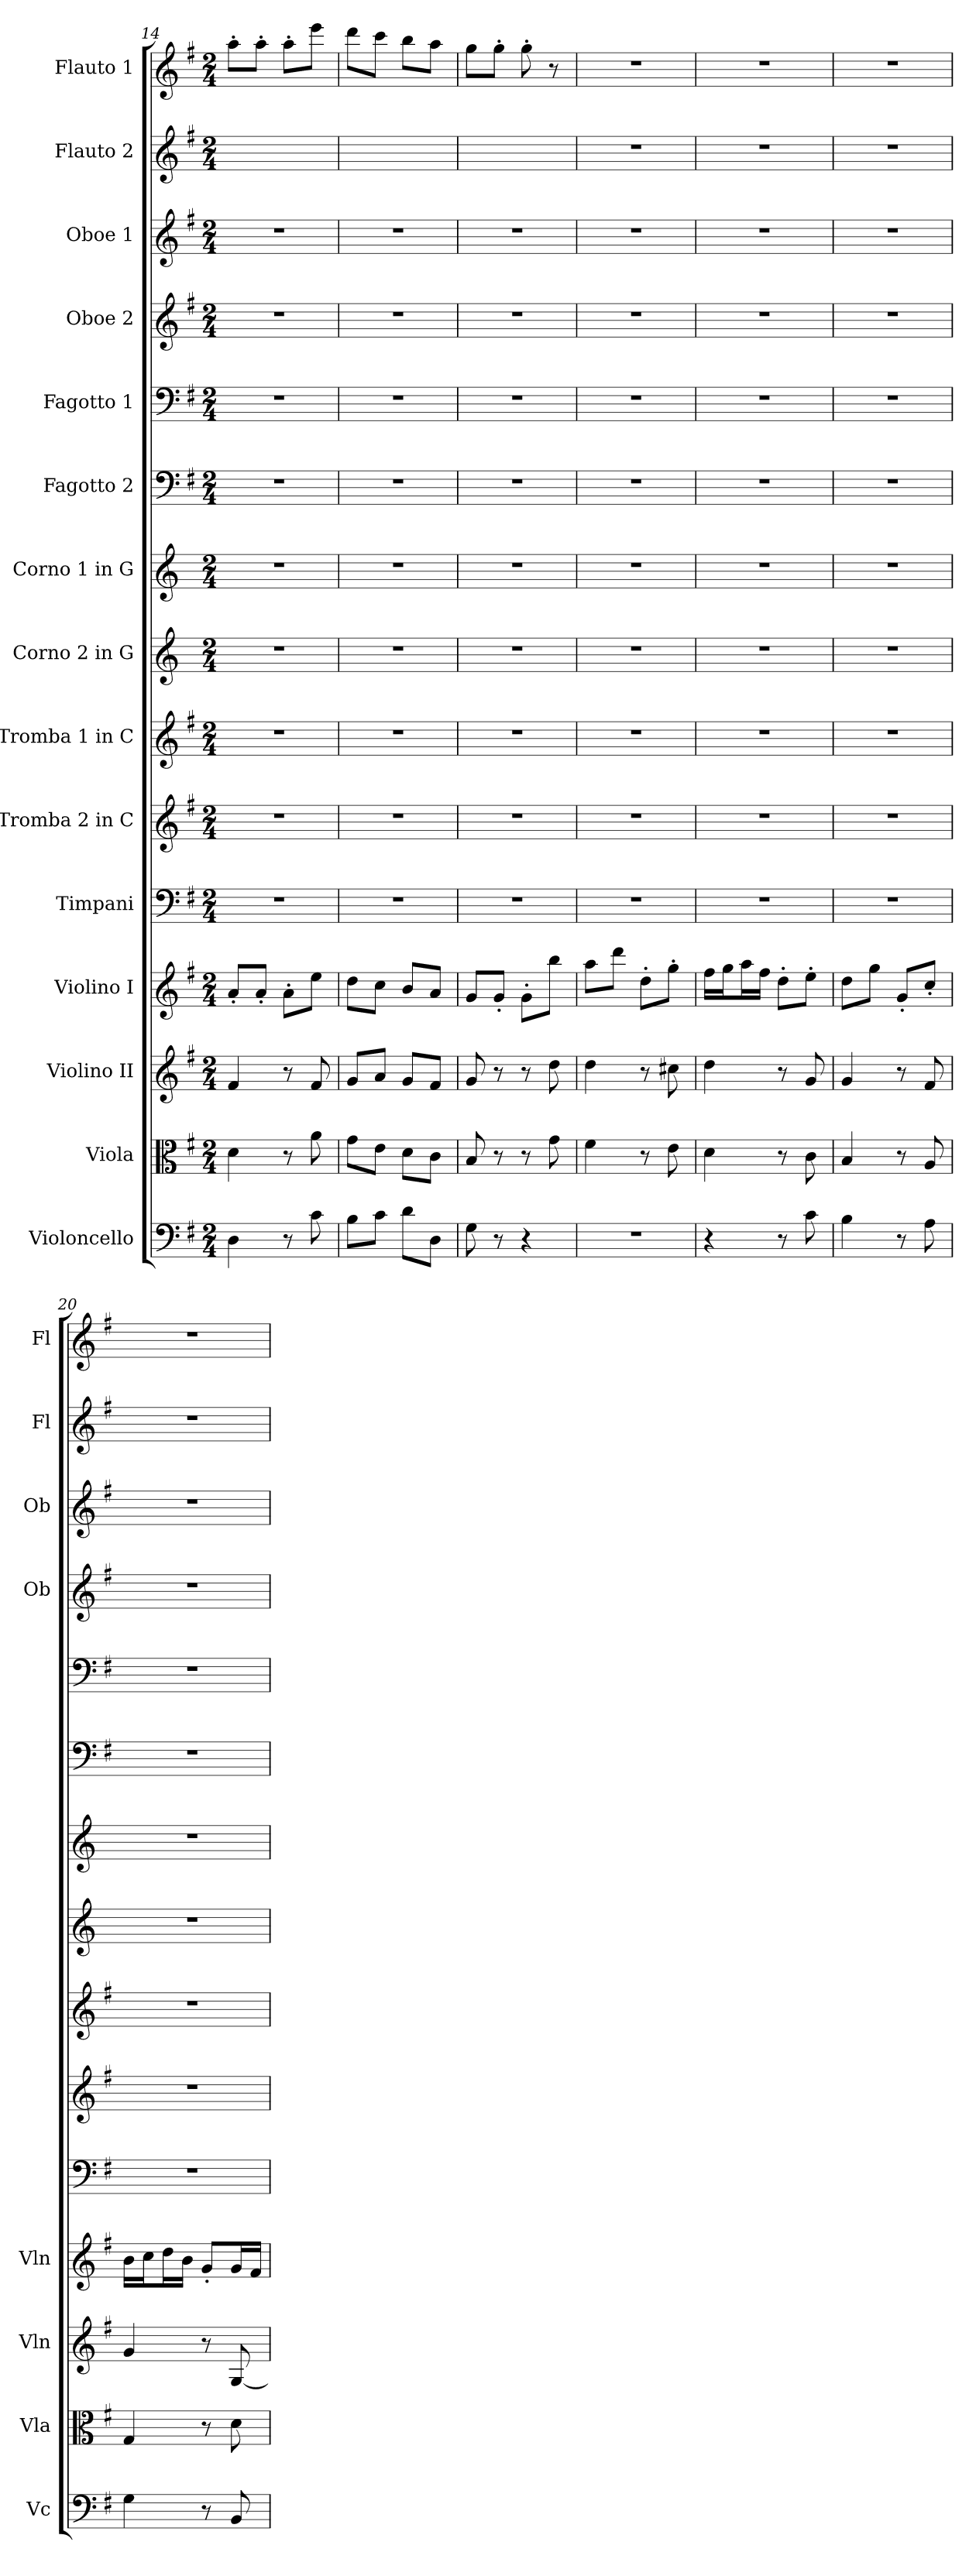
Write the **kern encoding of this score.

**kern	**kern	**kern	**kern	**kern	**kern	**kern	**kern	**kern	**kern	**kern	**kern	**kern	**kern	**kern
*part15	*part14	*part13	*part12	*part11	*part10	*part9	*part8	*part7	*part6	*part5	*part4	*part3	*part2	*part1
*staff15	*staff14	*staff13	*staff12	*staff11	*staff10	*staff9	*staff8	*staff7	*staff6	*staff5	*staff4	*staff3	*staff2	*staff1
*I"Violoncello	*I"Viola	*I"Violino II	*I"Violino I	*I"Timpani	*I"Tromba 2 in C	*I"Tromba 1 in C	*I"Corno 2 in G	*I"Corno 1 in G	*I"Fagotto 2	*I"Fagotto 1	*I"Oboe 2	*I"Oboe 1	*I"Flauto 2	*I"Flauto 1
*I'Vc	*I'Vla	*I'Vln	*I'Vln	*	*	*	*	*	*	*	*I'Ob	*I'Ob	*I'Fl	*I'Fl
*clefF4	*clefC3	*clefG2	*clefG2	*clefF4	*clefG2	*clefG2	*clefG2	*clefG2	*clefF4	*clefF4	*clefG2	*clefG2	*clefG2	*clefG2
*	*	*	*	*	*ITrd1c2	*ITrd1c2	*ITrd-4c-7	*ITrd-4c-7	*	*	*	*	*	*
*k[f#]	*k[f#]	*k[f#]	*k[f#]	*k[f#]	*k[b-]	*k[b-]	*k[f#]	*k[f#]	*k[f#]	*k[f#]	*k[f#]	*k[f#]	*k[f#]	*k[f#]
*G:	*G:	*G:	*G:	*G:	*F:	*F:	*G:	*G:	*G:	*G:	*G:	*G:	*G:	*G:
*M2/4	*M2/4	*M2/4	*M2/4	*M2/4	*M2/4	*M2/4	*M2/4	*M2/4	*M2/4	*M2/4	*M2/4	*M2/4	*M2/4	*M2/4
=14	=14	=14	=14	=14	=14	=14	=14	=14	=14	=14	=14	=14	=14	=14
4D	4d	4f#	8a'/L	2r	2r	2r	2r	2r	2r	2r	2r	2r	2ryy	8aa'\L
.	.	.	8a'/J	.	.	.	.	.	.	.	.	.	.	8aa'\J
8r	8r	8r	8a'\L	.	.	.	.	.	.	.	.	.	.	8aa'\L
8c	8a	8f#	8ee\J	.	.	.	.	.	.	.	.	.	.	8eee\J
=15	=15	=15	=15	=15	=15	=15	=15	=15	=15	=15	=15	=15	=15	=15
8B\L	8g\L	8g/L	8dd\L	2r	2r	2r	2r	2r	2r	2r	2r	2r	2ryy	8ddd\L
8c\J	8e\J	8a/J	8cc\J	.	.	.	.	.	.	.	.	.	.	8ccc\J
8d\L	8d\L	8g/L	8b/L	.	.	.	.	.	.	.	.	.	.	8bb\L
8D\J	8c\J	8f#/J	8a/J	.	.	.	.	.	.	.	.	.	.	8aa\J
=16	=16	=16	=16	=16	=16	=16	=16	=16	=16	=16	=16	=16	=16	=16
8G	8B	8g	8g/L	2r	2r	2r	2r	2r	2r	2r	2r	2r	2ryy	8gg\L
8r	8r	8r	8g'/J	.	.	.	.	.	.	.	.	.	.	8gg'\J
4r	8r	8r	8g'\L	.	.	.	.	.	.	.	.	.	.	8gg'
.	8g	8dd	8bb\J	.	.	.	.	.	.	.	.	.	.	8r
=17	=17	=17	=17	=17	=17	=17	=17	=17	=17	=17	=17	=17	=17	=17
2r	4f#	4dd	8aa\L	2r	2r	2r	2r	2r	2r	2r	2r	2r	2r	2r
.	.	.	8ddd\J	.	.	.	.	.	.	.	.	.	.	.
.	8r	8r	8dd'\L	.	.	.	.	.	.	.	.	.	.	.
.	8e	8cc#X	8gg'\J	.	.	.	.	.	.	.	.	.	.	.
=18	=18	=18	=18	=18	=18	=18	=18	=18	=18	=18	=18	=18	=18	=18
4r	4d	4dd	16ff#\LL	2r	2r	2r	2r	2r	2r	2r	2r	2r	2r	2r
.	.	.	16gg\J	.	.	.	.	.	.	.	.	.	.	.
.	.	.	16aa\L	.	.	.	.	.	.	.	.	.	.	.
.	.	.	16ff#\JJ	.	.	.	.	.	.	.	.	.	.	.
8r	8r	8r	8dd'\L	.	.	.	.	.	.	.	.	.	.	.
8c	8c	8g	8ee'\J	.	.	.	.	.	.	.	.	.	.	.
=19	=19	=19	=19	=19	=19	=19	=19	=19	=19	=19	=19	=19	=19	=19
4B	4B	4g	8dd\L	2r	2r	2r	2r	2r	2r	2r	2r	2r	2r	2r
.	.	.	8gg\J	.	.	.	.	.	.	.	.	.	.	.
8r	8r	8r	8g'/L	.	.	.	.	.	.	.	.	.	.	.
8A	8A	8f#	8cc'/J	.	.	.	.	.	.	.	.	.	.	.
=20	=20	=20	=20	=20	=20	=20	=20	=20	=20	=20	=20	=20	=20	=20
4G	4G	4g	16b\LL	2r	2r	2r	2r	2r	2r	2r	2r	2r	2r	2r
.	.	.	16cc\J	.	.	.	.	.	.	.	.	.	.	.
.	.	.	16dd\L	.	.	.	.	.	.	.	.	.	.	.
.	.	.	16b\JJ	.	.	.	.	.	.	.	.	.	.	.
8r	8r	8r	8g'/L	.	.	.	.	.	.	.	.	.	.	.
8BB	8d	[8G	16g/L	.	.	.	.	.	.	.	.	.	.	.
.	.	.	16f#/JJ	.	.	.	.	.	.	.	.	.	.	.
=	=	=	=	=	=	=	=	=	=	=	=	=	=	=
*-	*-	*-	*-	*-	*-	*-	*-	*-	*-	*-	*-	*-	*-	*-
